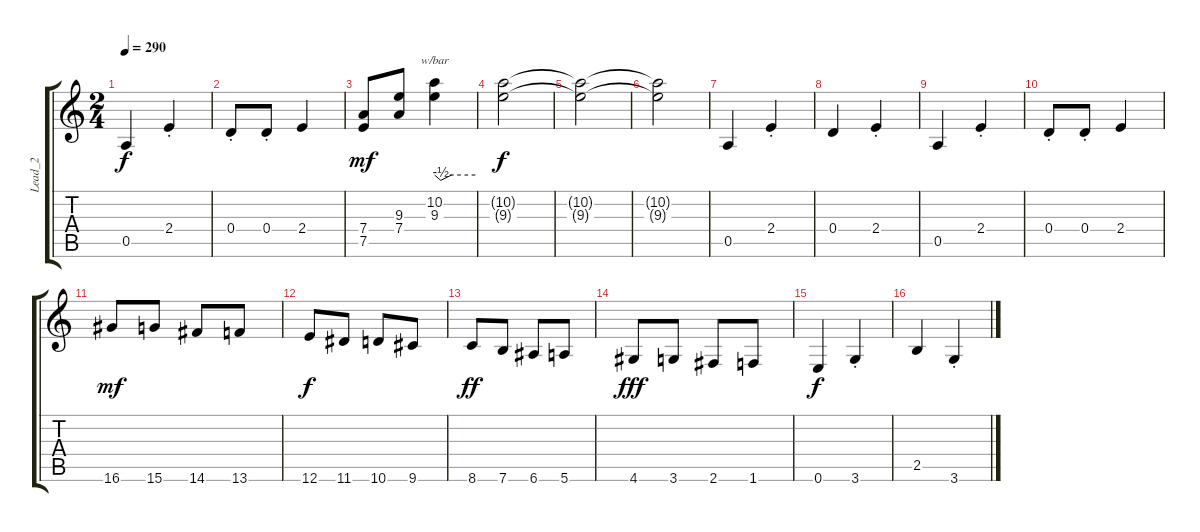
\track ("Lead_2" "Lead_2") {instrument acousticguitarnylon}
\staff {score tabs}
\tuning (E4 B3 G3 D3 A2 E2) {hide}
\ts (2 4)
\tempo 290
\clef g2
\ks c
0.5.4{dy f} 2.4{st}.4 |
0.4{st}.8 0.4{st}.8 2.4.4 |
(7.4 7.5).8{dy mf} (9.3 7.4).8 (10.2 9.3).4{tbe (custom default 0 0 9 -2 25 0 60 0) volume 16 instrument acousticguitarnylon} |
(10.2{t} 9.3{t}).2{dy f} |
(10.2{t} 9.3{t}).2 |
(10.2{t} 9.3{t}).2 |
0.5.4{volume 12 balance 0 instrument electricguitarmuted} 2.4{st}.4 |
0.4.4 2.4{st}.4 |
0.5.4 2.4{st}.4 |
0.4{st}.8 0.4{st}.8 2.4.4 |
16.6.8{dy mf} 15.6.8 14.6.8 13.6.8 |
12.6.8{dy f} 11.6.8 10.6.8 9.6.8 |
8.6.8{dy ff} 7.6.8 6.6.8 5.6.8 |
4.6.8{dy fff} 3.6.8 2.6.8 1.6.8 |
0.6.4{dy f} 3.6{st}.4 |
2.5.4 3.6{st}.4
